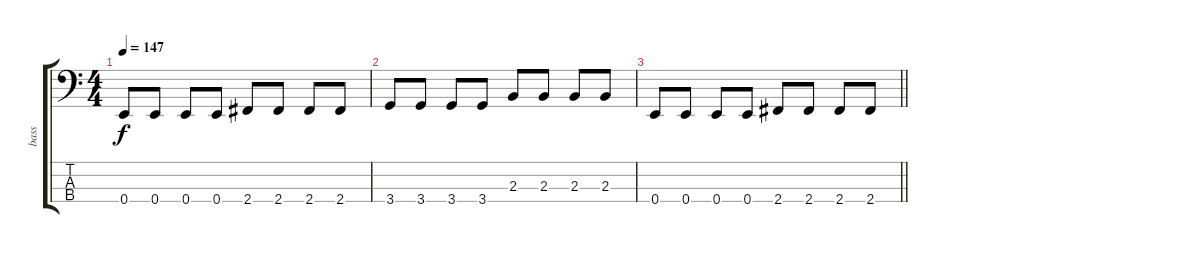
\track ("bass" "bass") {instrument electricbassfinger}
\staff {score tabs}
\tuning (G2 D2 A1 E1) {hide}
\ts (4 4)
\tempo 147
\clef f4
\ks c
0.4.8{dy f} 0.4.8 0.4.8 0.4.8 2.4.8 2.4.8 2.4.8 2.4.8 |
3.4.8 3.4.8 3.4.8 3.4.8 2.3.8 2.3.8 2.3.8 2.3.8 |
\barLineRight lightlight
0.4.8 0.4.8 0.4.8 0.4.8 2.4.8 2.4.8 2.4.8 2.4.8
